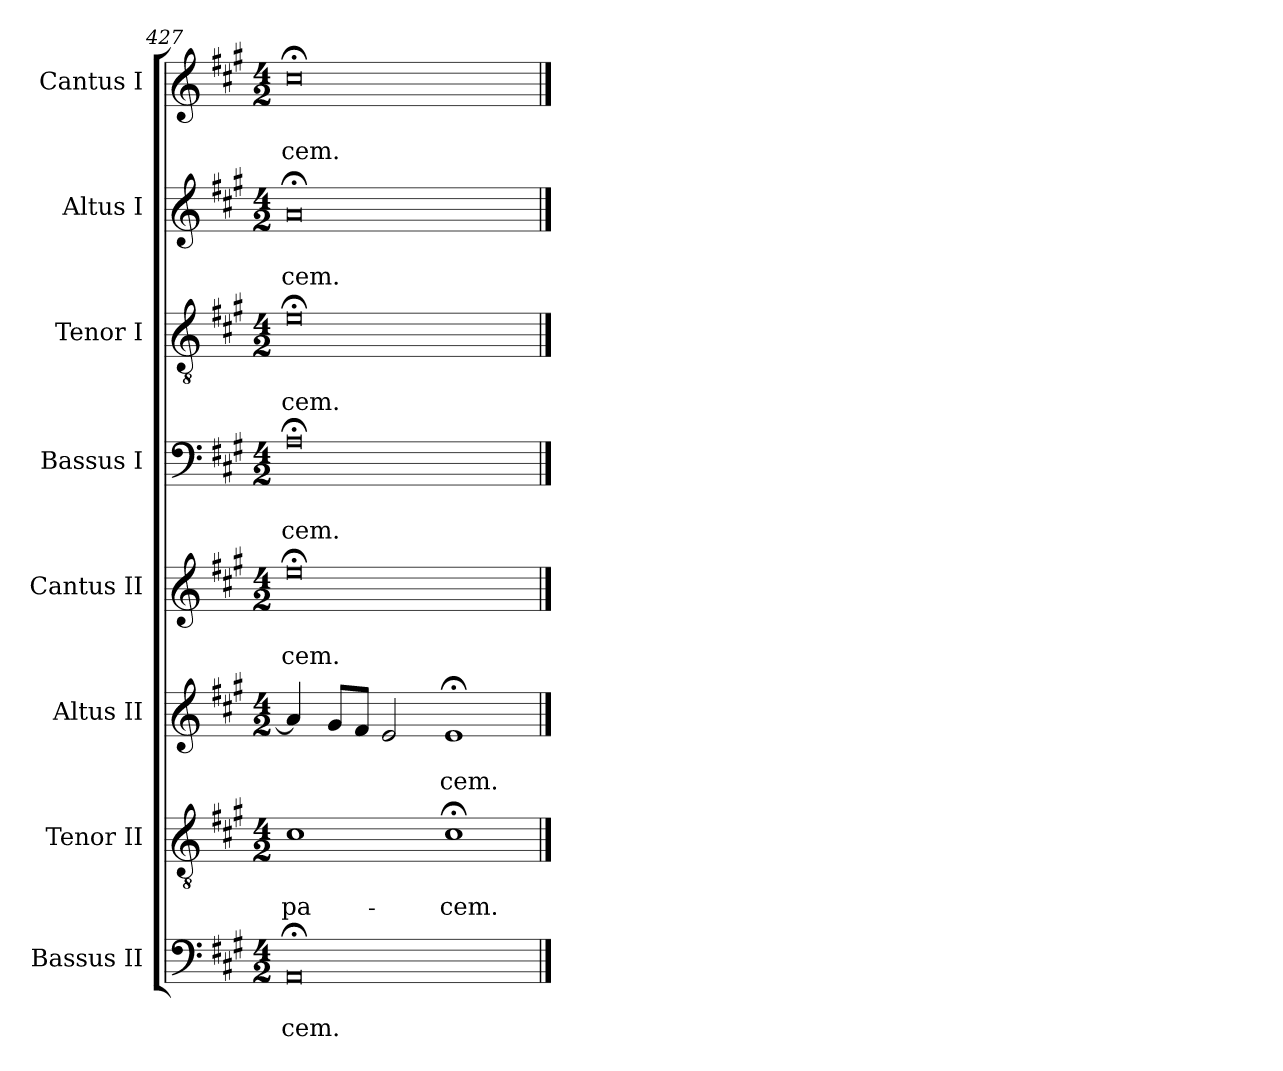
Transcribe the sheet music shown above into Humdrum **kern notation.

**kern	**text	**text	**kern	**text	**text	**kern	**text	**text	**kern	**text	**text	**kern	**text	**text	**kern	**text	**text	**kern	**text	**text	**kern	**text	**text
*part8	*part8	*part8	*part7	*part7	*part7	*part6	*part6	*part6	*part5	*part5	*part5	*part4	*part4	*part4	*part3	*part3	*part3	*part2	*part2	*part2	*part1	*part1	*part1
*staff8	*staff8	*staff8	*staff7	*staff7	*staff7	*staff6	*staff6	*staff6	*staff5	*staff5	*staff5	*staff4	*staff4	*staff4	*staff3	*staff3	*staff3	*staff2	*staff2	*staff2	*staff1	*staff1	*staff1
*I"Bassus II	*	*	*I"Tenor II	*	*	*I"Altus II	*	*	*I"Cantus II	*	*	*I"Bassus I	*	*	*I"Tenor I	*	*	*I"Altus I	*	*	*I"Cantus I	*	*
*I'B II	*	*	*I'T II	*	*	*I'A II	*	*	*I'C II	*	*	*I'B I	*	*	*I'T I	*	*	*I'A I	*	*	*I'C I	*	*
*clefF4	*	*	*clefGv2	*	*	*clefG2	*	*	*clefG2	*	*	*clefF4	*	*	*clefGv2	*	*	*clefG2	*	*	*clefG2	*	*
*k[f#c#g#]	*	*	*k[f#c#g#]	*	*	*k[f#c#g#]	*	*	*k[f#c#g#]	*	*	*k[f#c#g#]	*	*	*k[f#c#g#]	*	*	*k[f#c#g#]	*	*	*k[f#c#g#]	*	*
*A:	*	*	*A:	*	*	*A:	*	*	*A:	*	*	*A:	*	*	*A:	*	*	*A:	*	*	*A:	*	*
*M4/2	*	*	*M4/2	*	*	*M4/2	*	*	*M4/2	*	*	*M4/2	*	*	*M4/2	*	*	*M4/2	*	*	*M4/2	*	*
=427	=427	=427	=427	=427	=427	=427	=427	=427	=427	=427	=427	=427	=427	=427	=427	=427	=427	=427	=427	=427	=427	=427	=427
0AA;<	.	-cem.	1c#	.	pa-	4a/]	.	.	0ee;<	.	-cem.	0A;<	.	-cem.	0e;<	.	-cem.	0a;<	.	-cem.	0cc#;<	.	-cem.
.	.	.	.	.	.	8g#/L	.	.	.	.	.	.	.	.	.	.	.	.	.	.	.	.	.
.	.	.	.	.	.	8f#/J	.	.	.	.	.	.	.	.	.	.	.	.	.	.	.	.	.
.	.	.	.	.	.	2e/	.	.	.	.	.	.	.	.	.	.	.	.	.	.	.	.	.
.	.	.	1c#;<	.	-cem.	1e;<	.	-cem.	.	.	.	.	.	.	.	.	.	.	.	.	.	.	.
==	==	==	==	==	==	==	==	==	==	==	==	==	==	==	==	==	==	==	==	==	==	==	==
*-	*-	*-	*-	*-	*-	*-	*-	*-	*-	*-	*-	*-	*-	*-	*-	*-	*-	*-	*-	*-	*-	*-	*-
